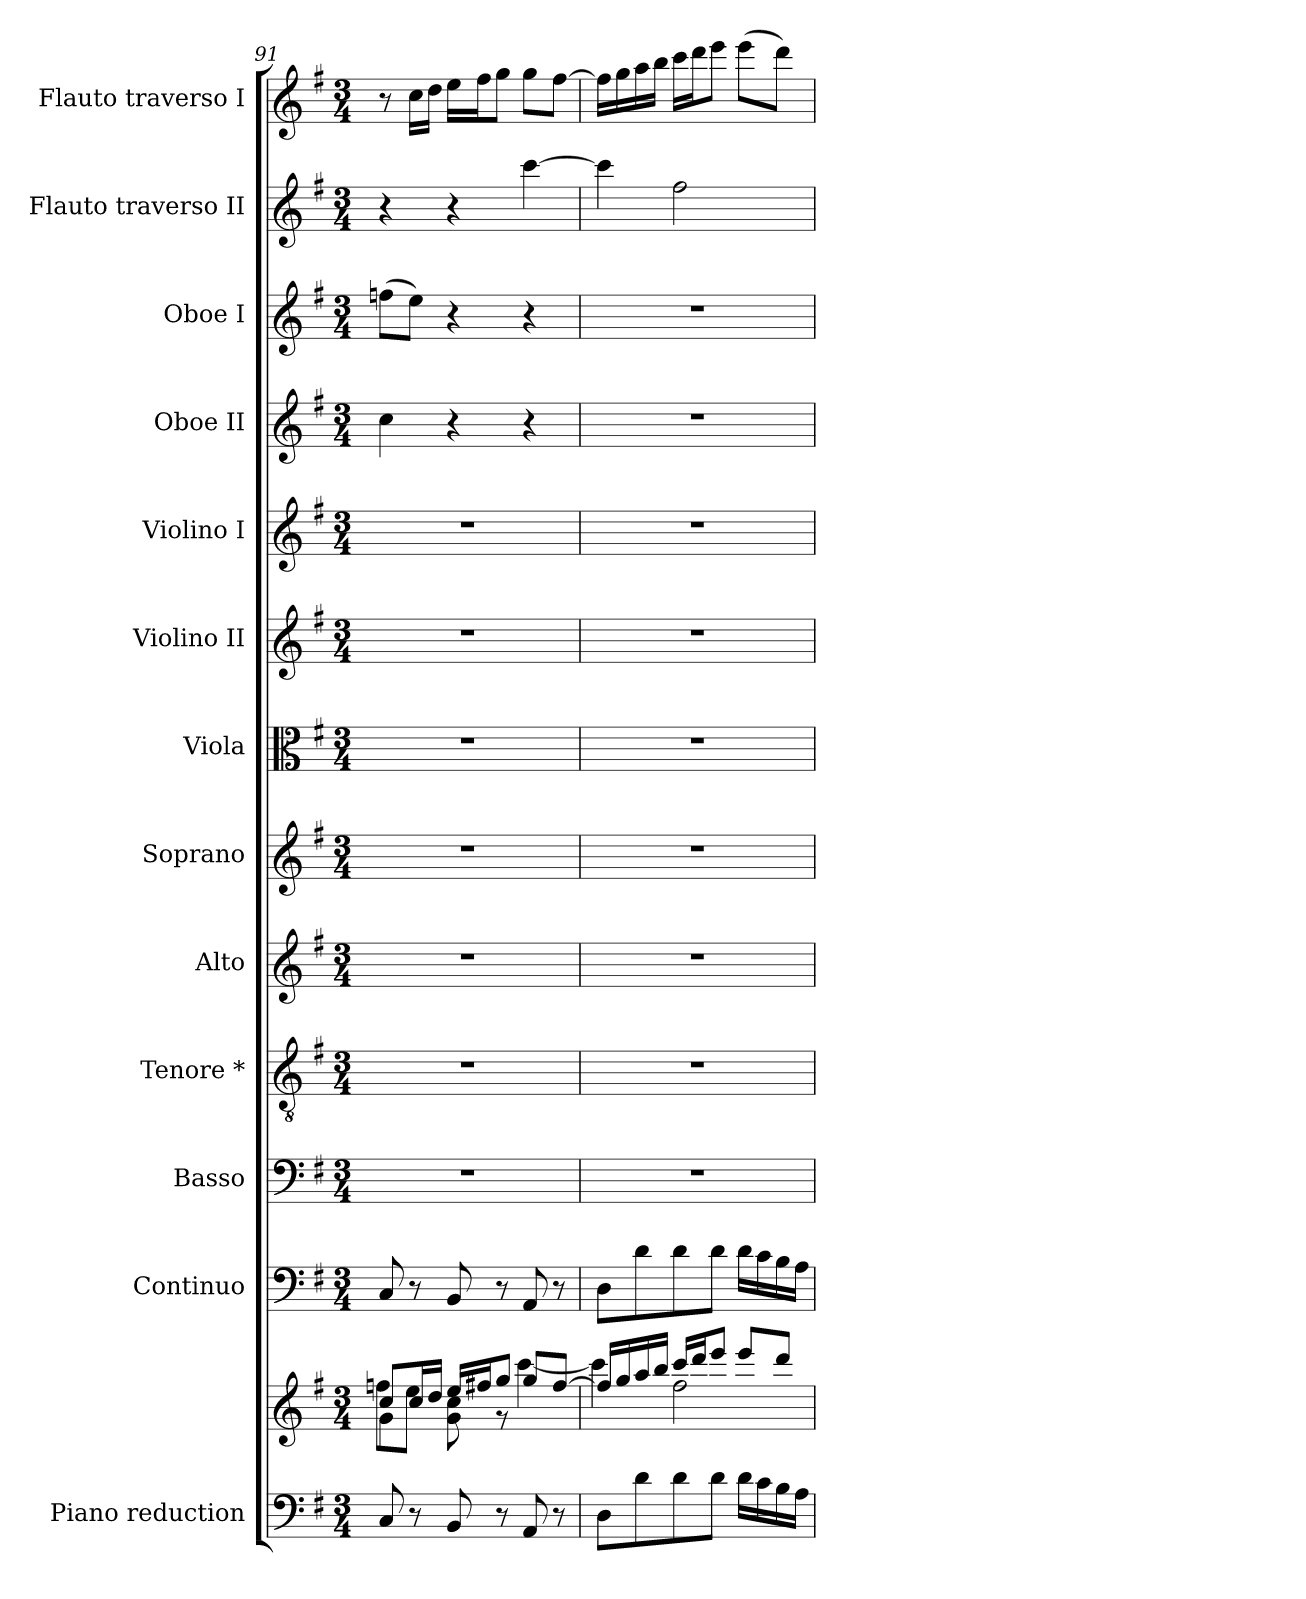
**kern	**kern	**kern	**kern	**kern	**kern	**kern	**kern	**kern	**kern	**kern	**kern	**kern	**kern
*part13	*part13	*part12	*part11	*part10	*part9	*part8	*part7	*part6	*part5	*part4	*part3	*part2	*part1
*staff14	*staff13	*staff12	*staff11	*staff10	*staff9	*staff8	*staff7	*staff6	*staff5	*staff4	*staff3	*staff2	*staff1
*I"Piano reduction	*	*I"Continuo	*I"Basso	*I"Tenore *	*I"Alto	*I"Soprano	*I"Viola	*I"Violino II	*I"Violino I	*I"Oboe II	*I"Oboe I	*I"Flauto traverso II	*I"Flauto traverso I
*I'Pno	*	*	*	*	*	*	*I'Vla	*I'Vln	*I'Vln	*I'Ob	*I'Ob	*	*
*clefF4	*clefG2	*clefF4	*clefF4	*clefGv2	*clefG2	*clefG2	*clefC3	*clefG2	*clefG2	*clefG2	*clefG2	*clefG2	*clefG2
*k[f#]	*k[f#]	*k[f#]	*k[f#]	*k[f#]	*k[f#]	*k[f#]	*k[f#]	*k[f#]	*k[f#]	*k[f#]	*k[f#]	*k[f#]	*k[f#]
*M3/4	*M3/4	*M3/4	*M3/4	*M3/4	*M3/4	*M3/4	*M3/4	*M3/4	*M3/4	*M3/4	*M3/4	*M3/4	*M3/4
=91	=91	=91	=91	=91	=91	=91	=91	=91	=91	=91	=91	=91	=91
*	*^	*	*	*	*	*	*	*	*	*	*	*	*
*	*	*^	*	*	*	*	*	*	*	*	*	*	*	*
8C/	8cc/L	8ffn\L	4g\	8C/	2.r	2.r	2.r	2.r	2.r	2.r	2.r	4cc\	(>8ffn\L	4r	8r
8r	16cc/L	8ee\J	.	8r	.	.	.	.	.	.	.	.	8ee\J)	.	16cc\LL
.	16dd/JJ	.	.	.	.	.	.	.	.	.	.	.	.	.	16dd\JJ
8BB/	16ee/LL	8g\ 8cc\	2ryy	8BB/	.	.	.	.	.	.	.	4r	4r	4r	16ee\LL
.	16ff#X/J	.	.	.	.	.	.	.	.	.	.	.	.	.	16ff#\J
8r	8gg/J	8r	.	8r	.	.	.	.	.	.	.	.	.	.	8gg\J
8AA/	8gg/L	[4ccc\	.	8AA/	.	.	.	.	.	.	.	4r	4r	[4ccc\	8gg\L
8r	[8ff#/J	.	.	8r	.	.	.	.	.	.	.	.	.	.	[8ff#\J
*	*	*v	*v	*	*	*	*	*	*	*	*	*	*	*	*
=92	=92	=92	=92	=92	=92	=92	=92	=92	=92	=92	=92	=92	=92	=92
8D\L	16ff#/LL]	4ccc\]	8D\L	2.r	2.r	2.r	2.r	2.r	2.r	2.r	2.r	2.r	4ccc\]	16ff#\LL]
.	16gg/	.	.	.	.	.	.	.	.	.	.	.	.	16gg\
8d\	16aa/	.	8d\	.	.	.	.	.	.	.	.	.	.	16aa\
.	16bb/JJ	.	.	.	.	.	.	.	.	.	.	.	.	16bb\JJ
8d\	16ccc/LL	2ff#\	8d\	.	.	.	.	.	.	.	.	.	2ff#\	16ccc\LL
.	16ddd/J	.	.	.	.	.	.	.	.	.	.	.	.	16ddd\J
8d\J	8eee/J	.	8d\J	.	.	.	.	.	.	.	.	.	.	8eee\J
16d\LL	8eee/L	.	16d\LL	.	.	.	.	.	.	.	.	.	.	(>8eee\L
16c\	.	.	16c\	.	.	.	.	.	.	.	.	.	.	.
16B\	8ddd/J	.	16B\	.	.	.	.	.	.	.	.	.	.	8ddd\J)
16A\JJ	.	.	16A\JJ	.	.	.	.	.	.	.	.	.	.	.
*	*v	*v	*	*	*	*	*	*	*	*	*	*	*	*
=	=	=	=	=	=	=	=	=	=	=	=	=	=
*-	*-	*-	*-	*-	*-	*-	*-	*-	*-	*-	*-	*-	*-
